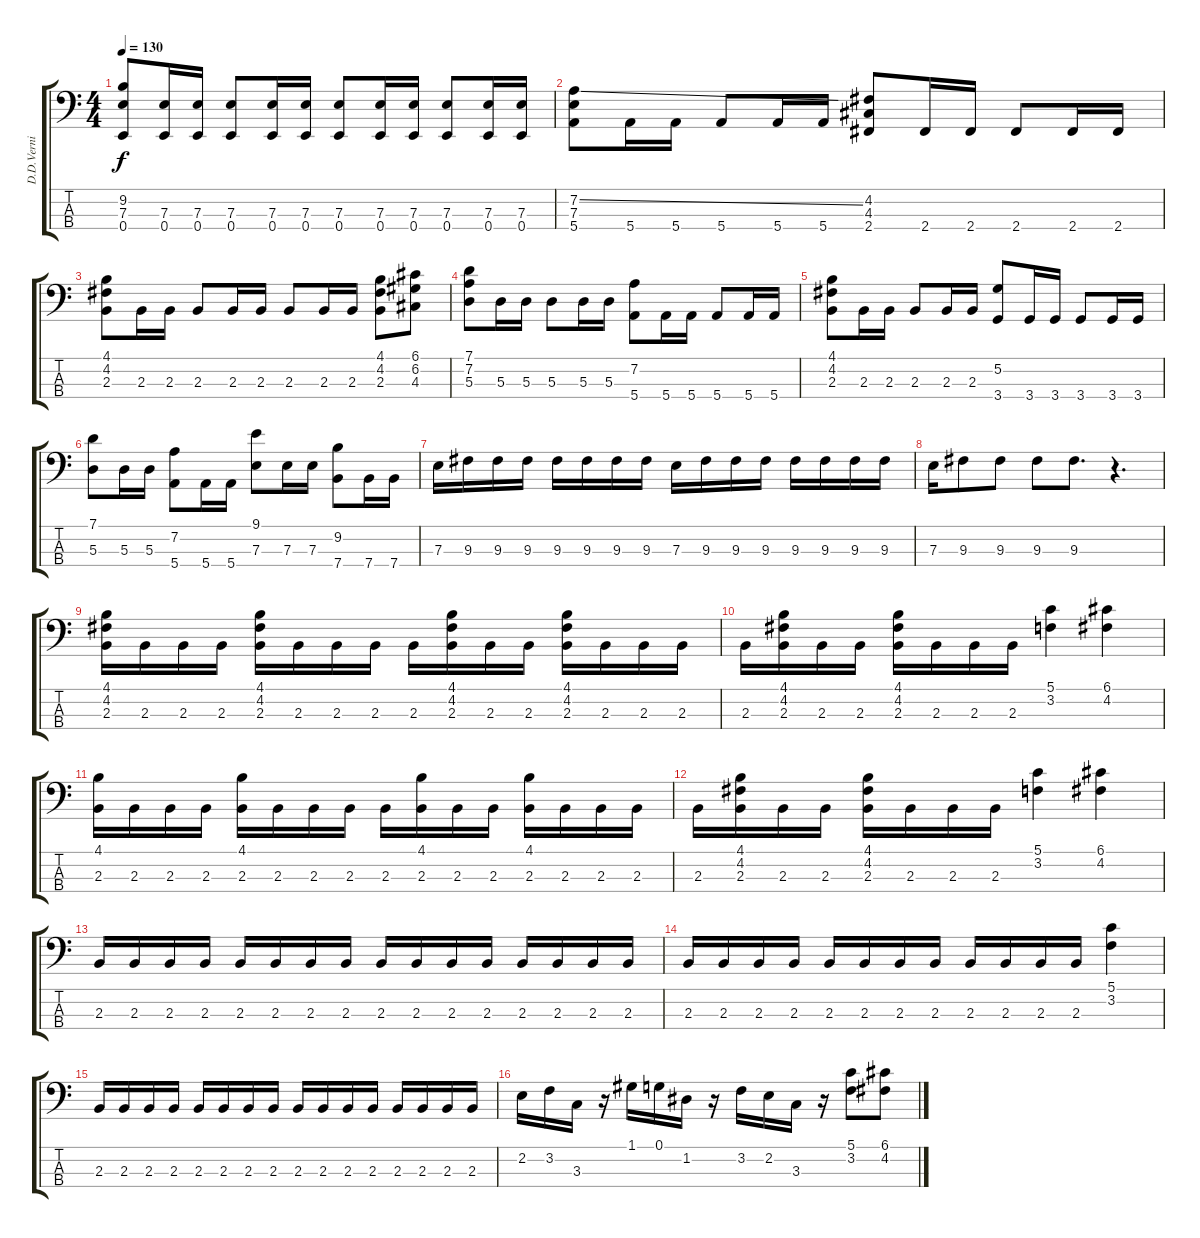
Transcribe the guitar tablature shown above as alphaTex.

\track ("D.D.Verni -BASS" "D.D.Verni ") {instrument slapbass1}
\staff {score tabs}
\tuning (G2 D2 A1 E1) {hide}
\ts (4 4)
\tempo 130
\clef f4
\ks c
(9.2 7.3 0.4).8{dy f} (7.3 0.4).16 (7.3 0.4).16 (7.3 0.4).8 (7.3 0.4).16 (7.3 0.4).16 (7.3 0.4).8 (7.3 0.4).16 (7.3 0.4).16 (7.3 0.4).8 (7.3 0.4).16 (7.3 0.4).16 |
(7.2{ss} 7.3 5.4).8 5.4.16 5.4.16 5.4.8 5.4.16 5.4.16 (4.2 4.3 2.4).8 2.4.16 2.4.16 2.4.8 2.4.16 2.4.16 |
(4.1 4.2 2.3).8 2.3.16 2.3.16 2.3.8 2.3.16 2.3.16 2.3.8 2.3.16 2.3.16 (4.1 4.2 2.3).8 (6.1 6.2 4.3).8 |
(7.1 7.2 5.3).8 5.3.16 5.3.16 5.3.8 5.3.16 5.3.16 (7.2 5.4).8 5.4.16 5.4.16 5.4.8 5.4.16 5.4.16 |
(4.1 4.2 2.3).8 2.3.16 2.3.16 2.3.8 2.3.16 2.3.16 (5.2 3.4).8 3.4.16 3.4.16 3.4.8 3.4.16 3.4.16 |
(7.1 5.3).8 5.3.16 5.3.16 (7.2 5.4).8 5.4.16 5.4.16 (9.1 7.3).8 7.3.16 7.3.16 (9.2 7.4).8 7.4.16 7.4.16 |
7.3.16 9.3.16 9.3.16 9.3.16 9.3.16 9.3.16 9.3.16 9.3.16 7.3.16 9.3.16 9.3.16 9.3.16 9.3.16 9.3.16 9.3.16 9.3.16 |
7.3.16 9.3.8 9.3.8 9.3.8 9.3.8{d} r.4{d} |
(4.1 4.2 2.3).16 2.3.16 2.3.16 2.3.16 (4.1 4.2 2.3).16 2.3.16 2.3.16 2.3.16 2.3.16 (4.1 4.2 2.3).16 2.3.16 2.3.16 (4.1 4.2 2.3).16 2.3.16 2.3.16 2.3.16 |
2.3.16 (4.1 4.2 2.3).16 2.3.16 2.3.16 (4.1 4.2 2.3).16 2.3.16 2.3.16 2.3.16 (5.1 3.2).4 (6.1 4.2).4 |
(4.1 2.3).16 2.3.16 2.3.16 2.3.16 (4.1 2.3).16 2.3.16 2.3.16 2.3.16 2.3.16 (4.1 2.3).16 2.3.16 2.3.16 (4.1 2.3).16 2.3.16 2.3.16 2.3.16 |
2.3.16 (4.1 4.2 2.3).16 2.3.16 2.3.16 (4.1 4.2 2.3).16 2.3.16 2.3.16 2.3.16 (5.1 3.2).4 (6.1 4.2).4 |
2.3.16 2.3.16 2.3.16 2.3.16 2.3.16 2.3.16 2.3.16 2.3.16 2.3.16 2.3.16 2.3.16 2.3.16 2.3.16 2.3.16 2.3.16 2.3.16 |
2.3.16 2.3.16 2.3.16 2.3.16 2.3.16 2.3.16 2.3.16 2.3.16 2.3.16 2.3.16 2.3.16 2.3.16 (5.1 3.2).4 |
2.3.16 2.3.16 2.3.16 2.3.16 2.3.16 2.3.16 2.3.16 2.3.16 2.3.16 2.3.16 2.3.16 2.3.16 2.3.16 2.3.16 2.3.16 2.3.16 |
2.2.16 3.2.16 3.3.16 r.16 1.1.16 0.1.16 1.2.16 r.16 3.2.16 2.2.16 3.3.16 r.16 (5.1 3.2).8 (6.1 4.2).8
